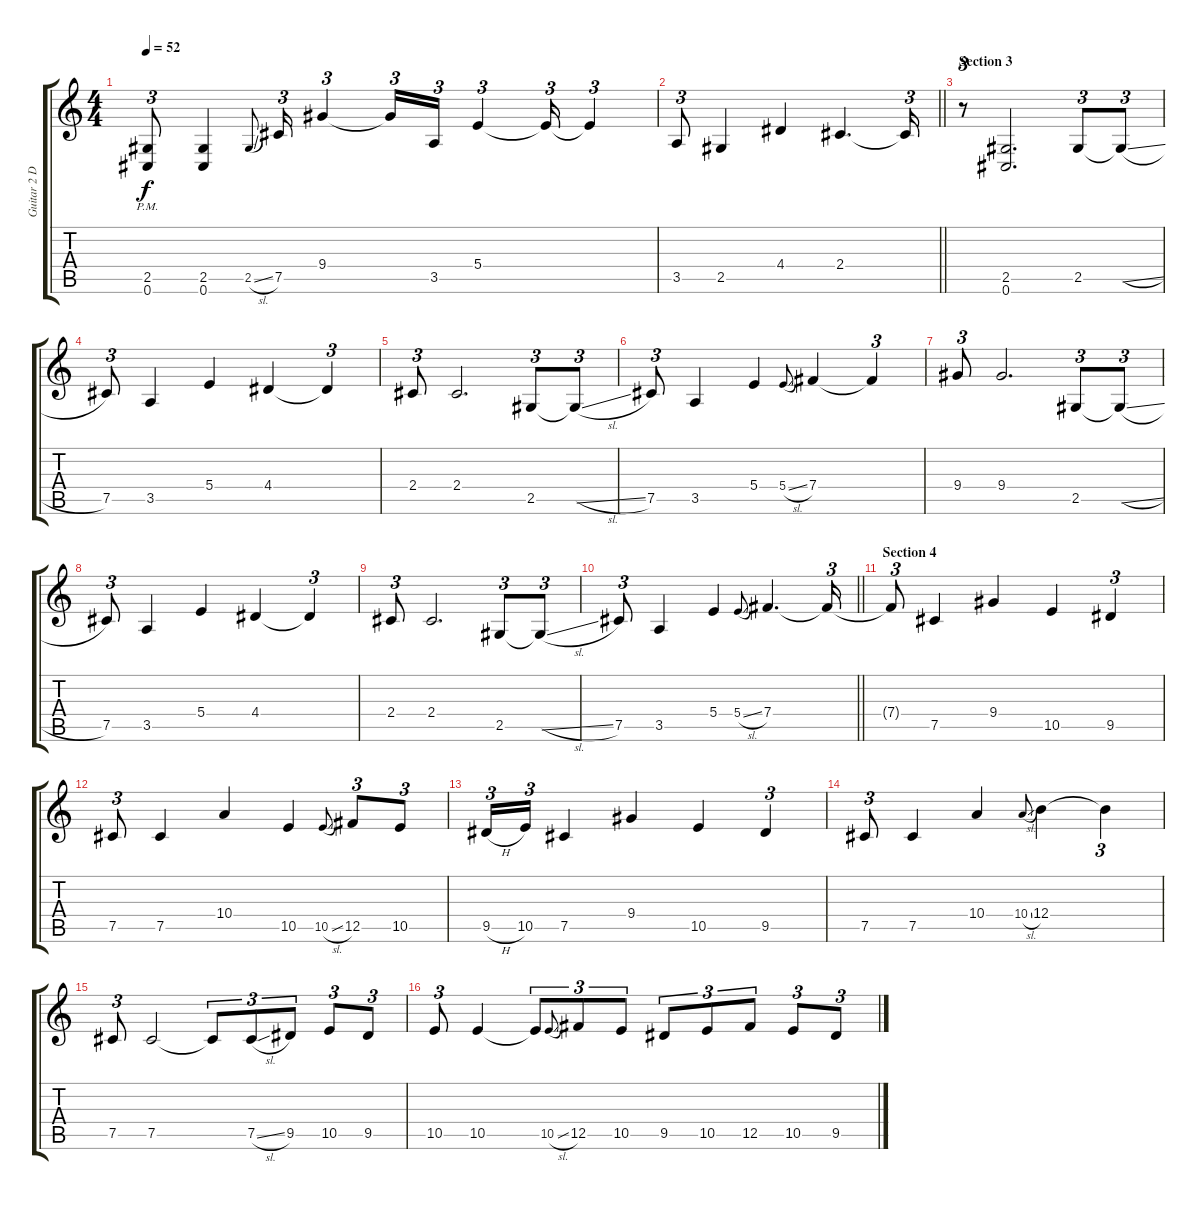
\track ("Guitar 2 Delay and Feedback (Ignore Me)" "Guitar 2 D") {instrument distortionguitar}
\staff {score tabs}
\tuning (Db4 Ab3 E3 B2 Gb2 Db2) {hide}
\ts (4 4)
\tempo 52
\clef g2
\ks c
(2.5{pm} 0.6{pm}).8{tu (3 2) dy f} (2.5 0.6).4 2.5{sl}.8{gr onbeat} 7.5.16{tu (3 2)} 9.4.4{tu (3 2)} 9.4{t}.16{tu (3 2)} 3.5.16{tu (3 2)} 5.4.4{tu (3 2)} 5.4{t}.16{tu (3 2)} 5.4{t}.4{tu (3 2)} |
\barLineRight lightlight
3.5.8{tu (3 2)} 2.5.4 4.4.4 2.4.4{d} 2.4{t}.16{tu (3 2)} |
\section ("" "Section 3")
r.8{tu (3 2)} (2.5 0.6).2{d} 2.5.8{tu (3 2)} 2.5{sl t}.8{tu (3 2)} |
7.5.8{tu (3 2)} 3.5.4 5.4.4 4.4.4 4.4{t}.4{tu (3 2)} |
2.4.8{tu (3 2)} 2.4.2{d} 2.5.8{tu (3 2)} 2.5{sl t}.8{tu (3 2)} |
7.5.8{tu (3 2)} 3.5.4 5.4.4 5.4{sl}.8{gr onbeat} 7.4.4 7.4{t}.4{tu (3 2)} |
9.4.8{tu (3 2)} 9.4.2{d} 2.5.8{tu (3 2)} 2.5{sl t}.8{tu (3 2)} |
7.5.8{tu (3 2)} 3.5.4 5.4.4 4.4.4 4.4{t}.4{tu (3 2)} |
2.4.8{tu (3 2)} 2.4.2{d} 2.5.8{tu (3 2)} 2.5{sl t}.8{tu (3 2)} |
\barLineRight lightlight
7.5.8{tu (3 2)} 3.5.4 5.4.4 5.4{sl}.8{gr onbeat} 7.4.4{d} 7.4{t}.16{tu (3 2)} |
\section ("" "Section 4")
7.4{t}.8{tu (3 2)} 7.5.4 9.4.4 10.5.4 9.5.4{tu (3 2)} |
7.5.8{tu (3 2)} 7.5.4 10.4.4 10.5.4 10.5{sl}.8{gr onbeat} 12.5.8{tu (3 2)} 10.5.8{tu (3 2)} |
9.5{h}.16{tu (3 2)} 10.5.16{tu (3 2)} 7.5.4 9.4.4 10.5.4 9.5.4{tu (3 2)} |
7.5.8{tu (3 2)} 7.5.4 10.4.4 10.4{sl}.8{gr onbeat} 12.4.4 12.4{t}.4{tu (3 2)} |
7.5.8{tu (3 2)} 7.5.2 7.5{t}.8{tu (3 2)} 7.5{sl}.8{tu (3 2)} 9.5.8{tu (3 2)} 10.5.8{tu (3 2)} 9.5.8{tu (3 2)} |
10.5.8{tu (3 2)} 10.5.4 10.5{t}.8{tu (3 2)} 10.5{sl}.8{gr onbeat} 12.5.8{tu (3 2)} 10.5.8{tu (3 2)} 9.5.8{tu (3 2)} 10.5.8{tu (3 2)} 12.5.8{tu (3 2)} 10.5.8{tu (3 2)} 9.5.8{tu (3 2)}
